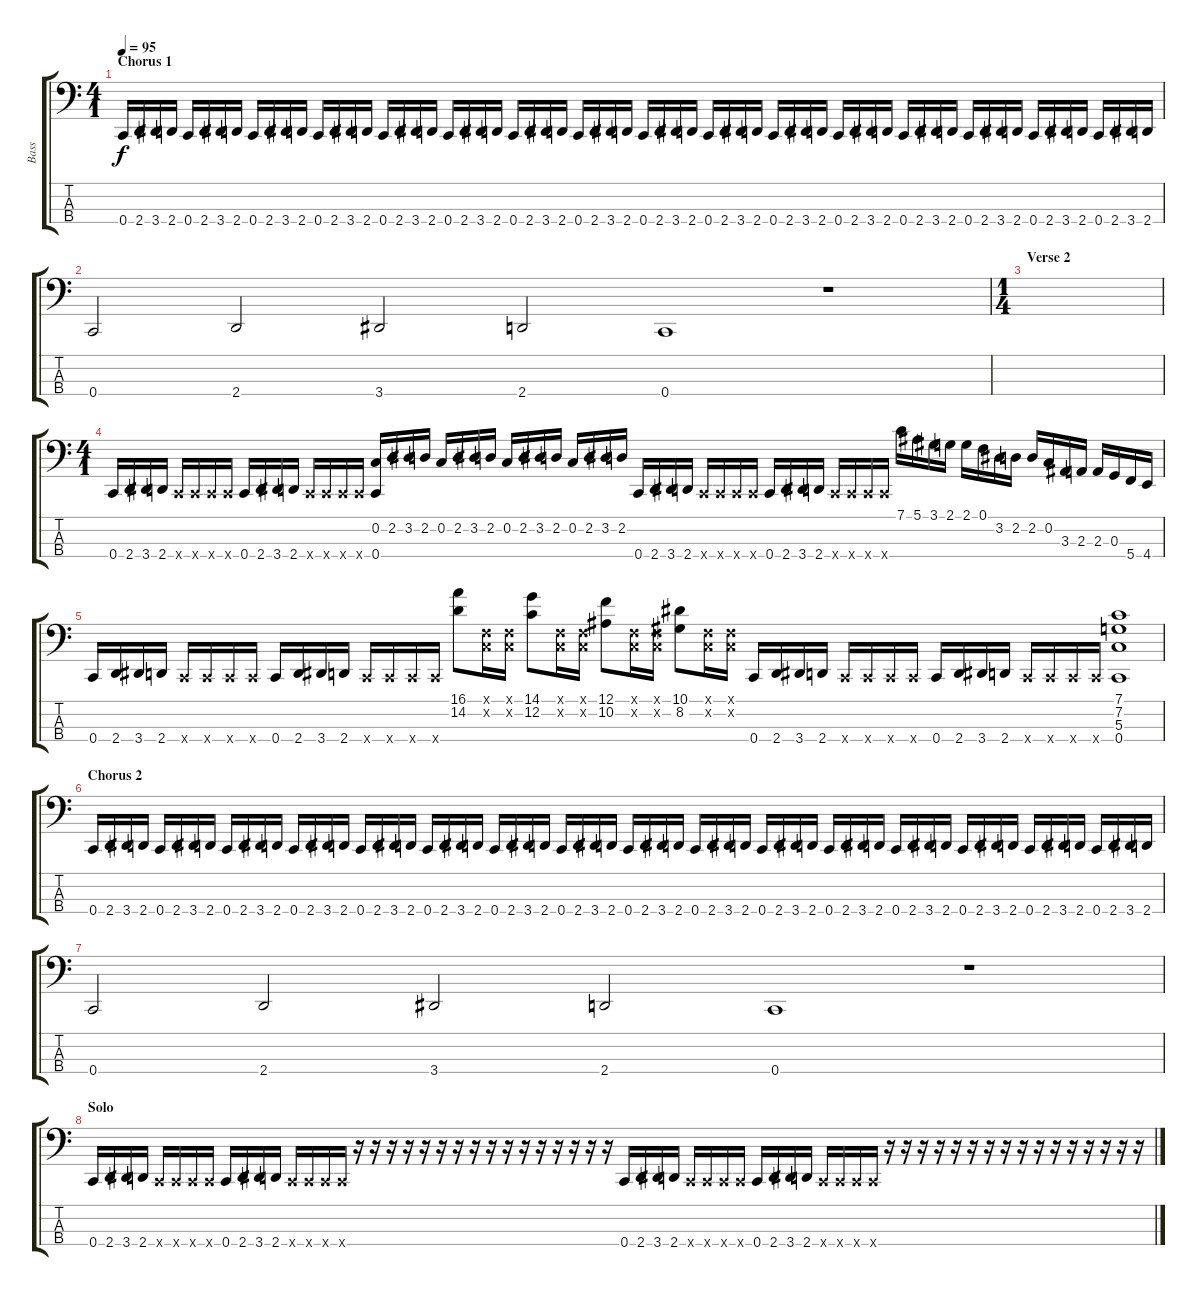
\track ("Bass" "Bass") {instrument electricbasspick}
\staff {score tabs}
\tuning (F2 C2 G1 C1) {hide}
\ts (4 1)
\section ("" "Chorus 1")
\tempo 95
\clef f4
\ks c
0.4.16{dy f instrument electricbasspick} 2.4.16 3.4.16 2.4.16 0.4.16 2.4.16 3.4.16 2.4.16 0.4.16 2.4.16 3.4.16 2.4.16 0.4.16 2.4.16 3.4.16 2.4.16 0.4.16 2.4.16 3.4.16 2.4.16 0.4.16 2.4.16 3.4.16 2.4.16 0.4.16 2.4.16 3.4.16 2.4.16 0.4.16 2.4.16 3.4.16 2.4.16 0.4.16 2.4.16 3.4.16 2.4.16 0.4.16 2.4.16 3.4.16 2.4.16 0.4.16 2.4.16 3.4.16 2.4.16 0.4.16 2.4.16 3.4.16 2.4.16 0.4.16 2.4.16 3.4.16 2.4.16 0.4.16 2.4.16 3.4.16 2.4.16 0.4.16 2.4.16 3.4.16 2.4.16 0.4.16 2.4.16 3.4.16 2.4.16 |
0.4.2 2.4.2 3.4.2 2.4.2 0.4.1 r.1 |
\ts (1 4)
\section ("" "Verse 2")
|
\ts (4 1)
0.4.16 2.4.16 3.4.16 2.4.16 0.4{x}.16 0.4{x}.16 0.4{x}.16 0.4{x}.16 0.4.16 2.4.16 3.4.16 2.4.16 0.4{x}.16 0.4{x}.16 0.4{x}.16 0.4{x}.16 (0.2 0.4).16{instrument distortionguitar} 2.2.16 3.2.16 2.2.16 0.2.16 2.2.16 3.2.16 2.2.16 0.2.16 2.2.16 3.2.16 2.2.16 0.2.16 2.2.16 3.2.16 2.2.16 0.4.16{instrument electricbasspick} 2.4.16 3.4.16 2.4.16 0.4{x}.16 0.4{x}.16 0.4{x}.16 0.4{x}.16 0.4.16 2.4.16 3.4.16 2.4.16 0.4{x}.16 0.4{x}.16 0.4{x}.16 0.4{x}.16 7.1.16{instrument distortionguitar} 5.1.16 3.1.16 2.1.16 2.1.16 0.1.16 3.2.16 2.2.16 2.2.16 0.2.16 3.3.16 2.3.16 2.3.16 0.3.16 5.4.16 4.4.16 |
0.4.16{instrument electricbasspick} 2.4.16 3.4.16 2.4.16 0.4{x}.16 0.4{x}.16 0.4{x}.16 0.4{x}.16 0.4.16 2.4.16 3.4.16 2.4.16 0.4{x}.16 0.4{x}.16 0.4{x}.16 0.4{x}.16 (16.1 14.2).8{instrument distortionguitar} (0.1{x} 0.2{x}).16 (0.1{x} 0.2{x}).16 (14.1 12.2).8 (0.1{x} 0.2{x}).16 (0.1{x} 0.2{x}).16 (12.1 10.2).8 (0.1{x} 0.2{x}).16 (0.1{x} 0.2{x}).16 (10.1 8.2).8 (0.1{x} 0.2{x}).16 (0.1{x} 0.2{x}).16 0.4.16{instrument electricbasspick} 2.4.16 3.4.16 2.4.16 0.4{x}.16 0.4{x}.16 0.4{x}.16 0.4{x}.16 0.4.16 2.4.16 3.4.16 2.4.16 0.4{x}.16 0.4{x}.16 0.4{x}.16 0.4{x}.16 (7.1 7.2 5.3 0.4).1{instrument distortionguitar} |
\section ("" "Chorus 2")
0.4.16{instrument electricbasspick} 2.4.16 3.4.16 2.4.16 0.4.16 2.4.16 3.4.16 2.4.16 0.4.16 2.4.16 3.4.16 2.4.16 0.4.16 2.4.16 3.4.16 2.4.16 0.4.16 2.4.16 3.4.16 2.4.16 0.4.16 2.4.16 3.4.16 2.4.16 0.4.16 2.4.16 3.4.16 2.4.16 0.4.16 2.4.16 3.4.16 2.4.16 0.4.16 2.4.16 3.4.16 2.4.16 0.4.16 2.4.16 3.4.16 2.4.16 0.4.16 2.4.16 3.4.16 2.4.16 0.4.16 2.4.16 3.4.16 2.4.16 0.4.16 2.4.16 3.4.16 2.4.16 0.4.16 2.4.16 3.4.16 2.4.16 0.4.16 2.4.16 3.4.16 2.4.16 0.4.16 2.4.16 3.4.16 2.4.16 |
0.4.2 2.4.2 3.4.2 2.4.2 0.4.1 r.1 |
\section ("" "Solo")
0.4.16 2.4.16 3.4.16 2.4.16 0.4{x}.16 0.4{x}.16 0.4{x}.16 0.4{x}.16 0.4.16 2.4.16 3.4.16 2.4.16 0.4{x}.16 0.4{x}.16 0.4{x}.16 0.4{x}.16 r.16{instrument distortionguitar} r.16 r.16 r.16 r.16 r.16 r.16 r.16 r.16 r.16 r.16 r.16 r.16 r.16 r.16 r.16 0.4.16{instrument electricbasspick} 2.4.16 3.4.16 2.4.16 0.4{x}.16 0.4{x}.16 0.4{x}.16 0.4{x}.16 0.4.16 2.4.16 3.4.16 2.4.16 0.4{x}.16 0.4{x}.16 0.4{x}.16 0.4{x}.16 r.16{instrument distortionguitar} r.16 r.16 r.16 r.16 r.16 r.16 r.16 r.16 r.16 r.16 r.16 r.16 r.16 r.16 r.16
